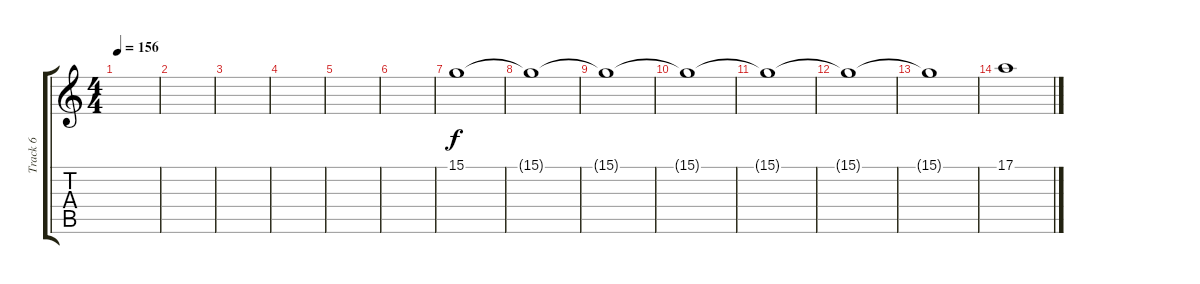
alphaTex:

\track ("Track 6" "Track 6") {instrument tremolostrings}
\staff {score tabs}
\tuning (E4 B3 G3 D3 A2 E2) {hide}
\ts (4 4)
\tempo 156
\clef g2
\ks c
|
|
|
|
|
|
15.1.1{volume 10} |
15.1{t}.1 |
15.1{t}.1 |
15.1{t}.1 |
15.1{t}.1 |
15.1{t}.1 |
15.1{t}.1 |
17.1.1
